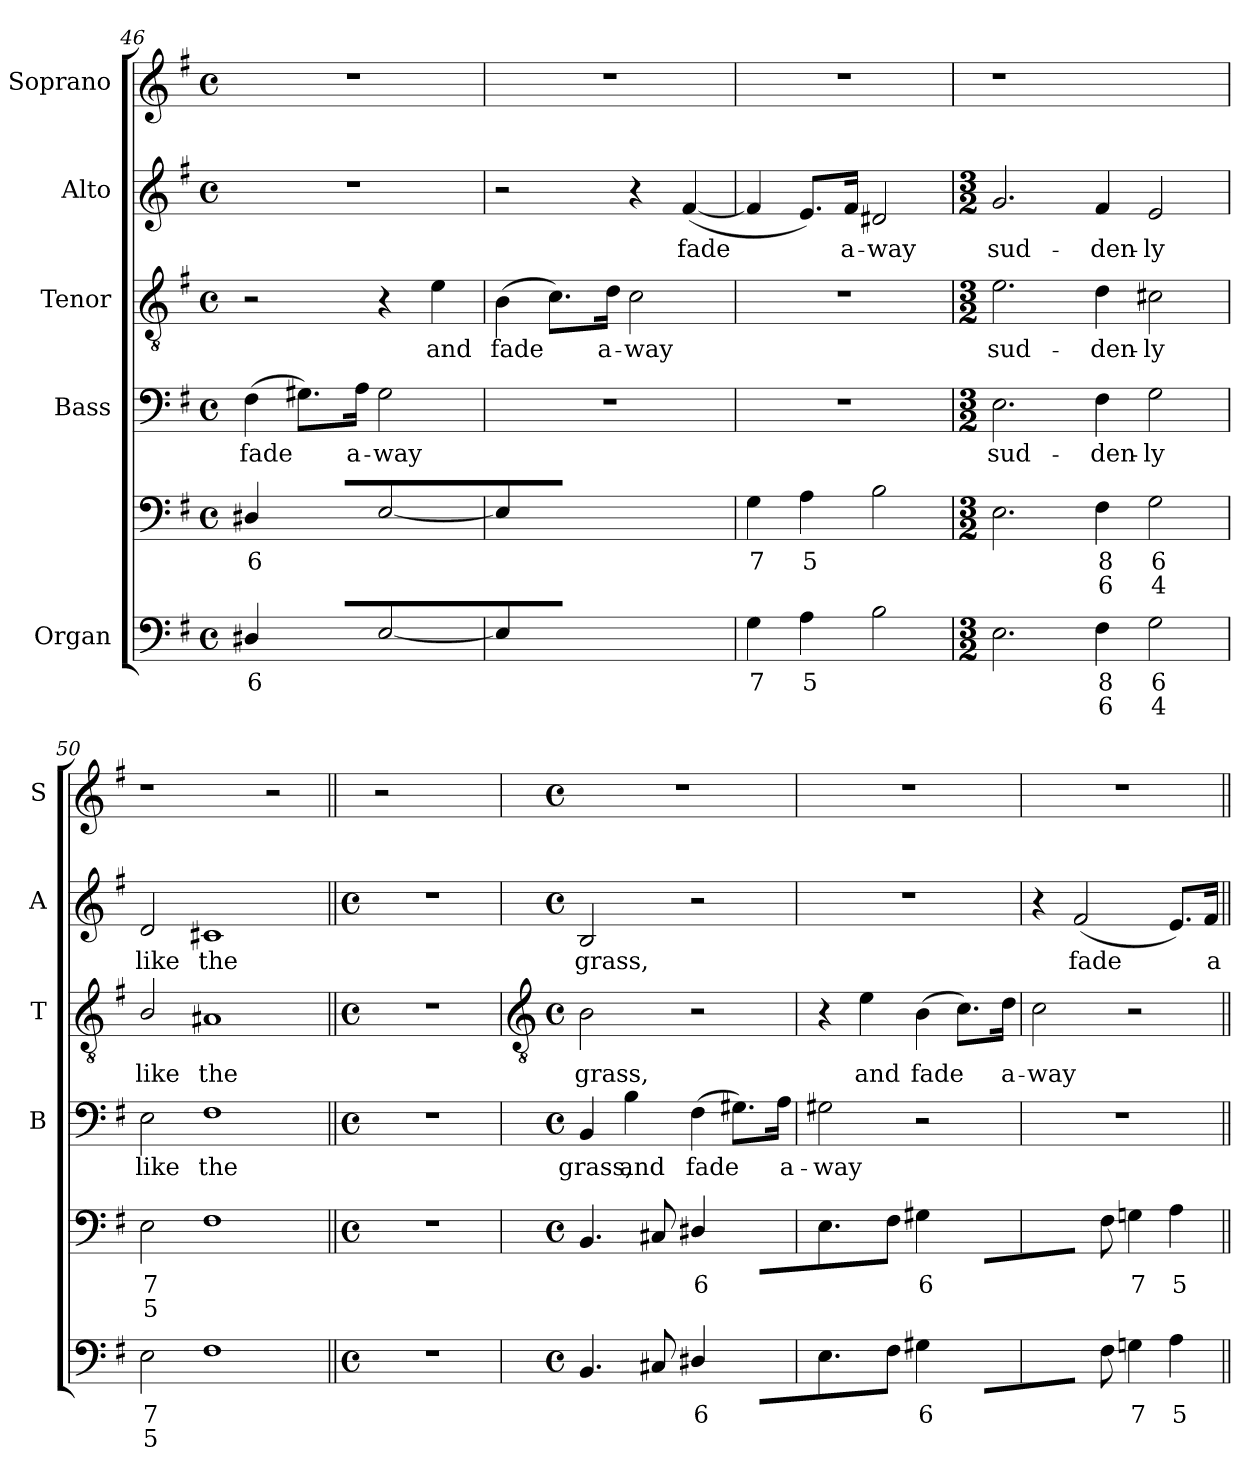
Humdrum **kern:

**kern	**text	**text	**kern	**text	**text	**kern	**text	**kern	**text	**kern	**text	**kern
*part5	*part5	*part5	*part5	*part5	*part5	*part4	*part4	*part3	*part3	*part2	*part2	*part1
*staff6	*staff6	*staff6	*staff5	*staff5	*staff5	*staff4	*staff4	*staff3	*staff3	*staff2	*staff2	*staff1
*I"Organ	*	*	*	*	*	*I"Bass	*	*I"Tenor	*	*I"Alto	*	*I"Soprano
*	*	*	*	*	*	*I'B	*	*I'T	*	*I'A	*	*I'S
*clefF4	*	*	*clefF4	*	*	*clefF4	*	*clefGv2	*	*clefG2	*	*clefG2
*k[f#]	*	*	*k[f#]	*	*	*k[f#]	*	*k[f#]	*	*k[f#]	*	*k[f#]
*G:	*	*	*G:	*	*	*G:	*	*G:	*	*G:	*	*G:
*M4/4	*	*	*M4/4	*	*	*M4/4	*	*M4/4	*	*M4/4	*	*M4/4
*met(c)	*	*	*met(c)	*	*	*met(c)	*	*met(c)	*	*met(c)	*	*met(c)
=46	=46	=46	=46	=46	=46	=46	=46	=46	=46	=46	=46	=46
!	!LO:LY:b	!	!	!LO:LY:b	!	!	!LO:LY:b	!	!	!	!	!
4D#X/	6	.	4D#X/	6	.	(>4F#	fade	2r	.	1r	.	1r
!	!LO:LY:b	!LO:LY:b	!	!LO:LY:b	!LO:LY:b	!	!	!	!	!	!	!
[8BByy	6	4	[8BByy	6	4	8.G#X\L)	.	.	.	.	.	.
!	!LO:LY:b	!LO:LY:b	!	!LO:LY:b	!LO:LY:b	!	!	!	!	!	!	!
8BBLyy]	5	3	8BBLyy]	5	3	.	.	.	.	.	.	.
!	!	!	!	!	!	!	!LO:LY:b	!	!	!	!	!
.	.	.	.	.	.	16A\Jk	a-	.	.	.	.	.
!	!	!	!	!	!	!	!LO:LY:b	!	!	!	!	!
[2E	.	.	[2E	.	.	2G#	-way	4r	.	.	.	.
!	!	!	!	!	!	!	!	!	!LO:LY:b	!	!	!
.	.	.	.	.	.	.	.	4e	and	.	.	.
=47	=47	=47	=47	=47	=47	=47	=47	=47	=47	=47	=47	=47
!	!	!	!	!	!	!	!	!	!LO:LY:b	!	!	!
4E]	.	.	4E]	.	.	1r	.	(>4B	fade	2r	.	1r
!	!LO:LY:b	!LO:LY:b	!	!LO:LY:b	!LO:LY:b	!	!	!	!	!	!	!
[8EJyy	6	4	[8EJyy	6	4	.	.	8.c\L)	.	.	.	.
!	!LO:LY:b	!LO:LY:b	!	!LO:LY:b	!LO:LY:b	!	!	!	!	!	!	!
8Eyy]	5	3	8Eyy]	5	3	.	.	.	.	.	.	.
!	!	!	!	!	!	!	!	!	!LO:LY:b	!	!	!
.	.	.	.	.	.	.	.	16d\Jk	a-	.	.	.
!	!LO:LY:b	!	!	!LO:LY:b	!	!	!	!	!LO:LY:b	!	!	!
[4Ayy	5	.	[4Ayy	5	.	.	.	2c	-way	4r	.	.
!	!LO:LY:b	!	!	!LO:LY:b	!	!	!	!	!	!	!LO:LY:b	!
4Ayy]	6	.	4Ayy]	6	.	.	.	.	.	(<[4f#	fade	.
=48	=48	=48	=48	=48	=48	=48	=48	=48	=48	=48	=48	=48
!	!LO:LY:b	!	!	!LO:LY:b	!	!	!	!	!	!	!	!
4G	7	.	4G	7	.	1r	.	1r	.	4f#]	.	1r
!	!LO:LY:b	!	!	!LO:LY:b	!	!	!	!	!	!	!	!
4A	5	.	4A	5	.	.	.	.	.	8.e/L)	.	.
!	!	!	!	!	!	!	!	!	!	!	!LO:LY:b	!
.	.	.	.	.	.	.	.	.	.	16f#/Jk	a-	.
!	!	!	!	!	!	!	!	!	!	!	!LO:LY:b	!
2B	.	.	2B	.	.	.	.	.	.	2d#X	-way	.
=49	=49	=49	=49	=49	=49	=49	=49	=49	=49	=49	=49	=49
*M3/2	*	*	*M3/2	*	*	*M3/2	*	*M3/2	*	*M3/2	*	*
!	!	!	!	!	!	!	!LO:LY:b	!	!LO:LY:b	!	!LO:LY:b	!
2.E	.	.	2.E	.	.	2.E	sud-	2.e	sud-	2.g	sud-	1r
!	!LO:LY:b	!LO:LY:b	!	!LO:LY:b	!LO:LY:b	!	!LO:LY:b	!	!LO:LY:b	!	!LO:LY:b	!
4F#	8	6	4F#	8	6	4F#	-den-	4d	-den-	4f#	-den-	.
!	!LO:LY:b	!LO:LY:b	!	!LO:LY:b	!LO:LY:b	!	!LO:LY:b	!	!LO:LY:b	!	!LO:LY:b	!
2G	6	4	2G	6	4	2G	-ly	2c#X	-ly	2e	-ly	2ryy
=50	=50	=50	=50	=50	=50	=50	=50	=50	=50	=50	=50	=50
!	!LO:LY:b	!LO:LY:b	!	!LO:LY:b	!LO:LY:b	!	!LO:LY:b	!	!LO:LY:b	!	!LO:LY:b	!
2E	7	5	2E	7	5	2E	like	2B/	like	2d	like	1r
!	!	!	!	!	!	!	!LO:LY:b	!	!LO:LY:b	!	!LO:LY:b	!
1F#	.	.	1F#	.	.	1F#	the	1A#X	the	1c#X	the	.
.	.	.	.	.	.	.	.	.	.	.	.	2r
=51||	=51||	=51||	=51||	=51||	=51||	=51||	=51||	=51||	=51||	=51||	=51||	=51||
*M4/4	*	*	*M4/4	*	*	*M4/4	*	*M4/4	*	*M4/4	*	*
*met(c)	*	*	*met(c)	*	*	*met(c)	*	*met(c)	*	*met(c)	*	*
1r	.	.	1r	.	.	1r	.	1r	.	1r	.	2r
.	.	.	.	.	.	.	.	.	.	.	.	2ryy
!!LO:LB:g=z
=52	=52	=52	=52	=52	=52	=52	=52	=52	=52	=52	=52	=52
*	*	*	*	*	*	*	*	*clefGv2	*	*	*	*
*M4/4	*	*	*M4/4	*	*	*M4/4	*	*M4/4	*	*M4/4	*	*M4/4
*met(c)	*	*	*met(c)	*	*	*met(c)	*	*met(c)	*	*met(c)	*	*met(c)
!	!	!	!	!	!	!	!LO:LY:b	!	!LO:LY:b	!	!LO:LY:b	!
4.BB	.	.	4.BB	.	.	4BB	grass,	2B	grass,	2B	grass,	1r
!	!	!	!	!	!	!	!LO:LY:b	!	!	!	!	!
.	.	.	.	.	.	4B	and	.	.	.	.	.
8C#X	.	.	8C#X	.	.	.	.	.	.	.	.	.
!	!LO:LY:b	!	!	!LO:LY:b	!	!	!LO:LY:b	!	!	!	!	!
4D#X/	6	.	4D#X/	6	.	(>4F#	fade	2r	.	2r	.	.
!	!LO:LY:b	!LO:LY:b	!	!LO:LY:b	!LO:LY:b	!	!	!	!	!	!	!
[8BByy	6	4	[8BByy	6	4	8.G#X\L)	.	.	.	.	.	.
!	!LO:LY:b	!LO:LY:b	!	!LO:LY:b	!LO:LY:b	!	!	!	!	!	!	!
8BBLyy]	5	3	8BBLyy]	5	3	.	.	.	.	.	.	.
!	!	!	!	!	!	!	!LO:LY:b	!	!	!	!	!
.	.	.	.	.	.	16A\Jk	a-	.	.	.	.	.
=53	=53	=53	=53	=53	=53	=53	=53	=53	=53	=53	=53	=53
!	!	!	!	!	!	!	!LO:LY:b	!	!	!	!	!
4.E	.	.	4.E	.	.	2G#X	-way	4r	.	1r	.	1r
!	!	!	!	!	!	!	!	!	!LO:LY:b	!	!	!
.	.	.	.	.	.	.	.	4e	and	.	.	.
8F#J	.	.	8F#J	.	.	.	.	.	.	.	.	.
!	!LO:LY:b	!	!	!LO:LY:b	!	!	!	!	!LO:LY:b	!	!	!
4G#X	6	.	4G#X	6	.	2r	.	(>4B	fade	.	.	.
!	!LO:LY:b	!LO:LY:b	!	!LO:LY:b	!LO:LY:b	!	!	!	!	!	!	!
[8Eyy	6	4	[8Eyy	6	4	.	.	8.c\L)	.	.	.	.
!	!LO:LY:b	!LO:LY:b	!	!LO:LY:b	!LO:LY:b	!	!	!	!	!	!	!
8ELyy]	5	3	8ELyy]	5	3	.	.	.	.	.	.	.
!	!	!	!	!	!	!	!	!	!LO:LY:b	!	!	!
.	.	.	.	.	.	.	.	16d\Jk	a-	.	.	.
=54	=54	=54	=54	=54	=54	=54	=54	=54	=54	=54	=54	=54
!	!	!	!	!	!	!	!	!	!LO:LY:b	!	!	!
[4Ayy	.	.	[4Ayy	.	.	1r	.	2c	-way	4r	.	1r
!	!LO:LY:b	!	!	!LO:LY:b	!	!	!	!	!	!	!LO:LY:b	!
8AJyy]	6	.	8AJyy]	6	.	.	.	.	.	(<2f#	fade	.
8F#	.	.	8F#	.	.	.	.	.	.	.	.	.
!	!LO:LY:b	!	!	!LO:LY:b	!	!	!	!	!	!	!	!
4Gn	7	.	4Gn	7	.	.	.	2r	.	.	.	.
!	!LO:LY:b	!	!	!LO:LY:b	!	!	!	!	!	!	!	!
4A	5	.	4A	5	.	.	.	.	.	8.e/L)	.	.
!	!	!	!	!	!	!	!	!	!	!	!LO:LY:b	!
.	.	.	.	.	.	.	.	.	.	16f#/Jk	a-	.
=||	=||	=||	=||	=||	=||	=||	=||	=||	=||	=||	=||	=||
*-	*-	*-	*-	*-	*-	*-	*-	*-	*-	*-	*-	*-
